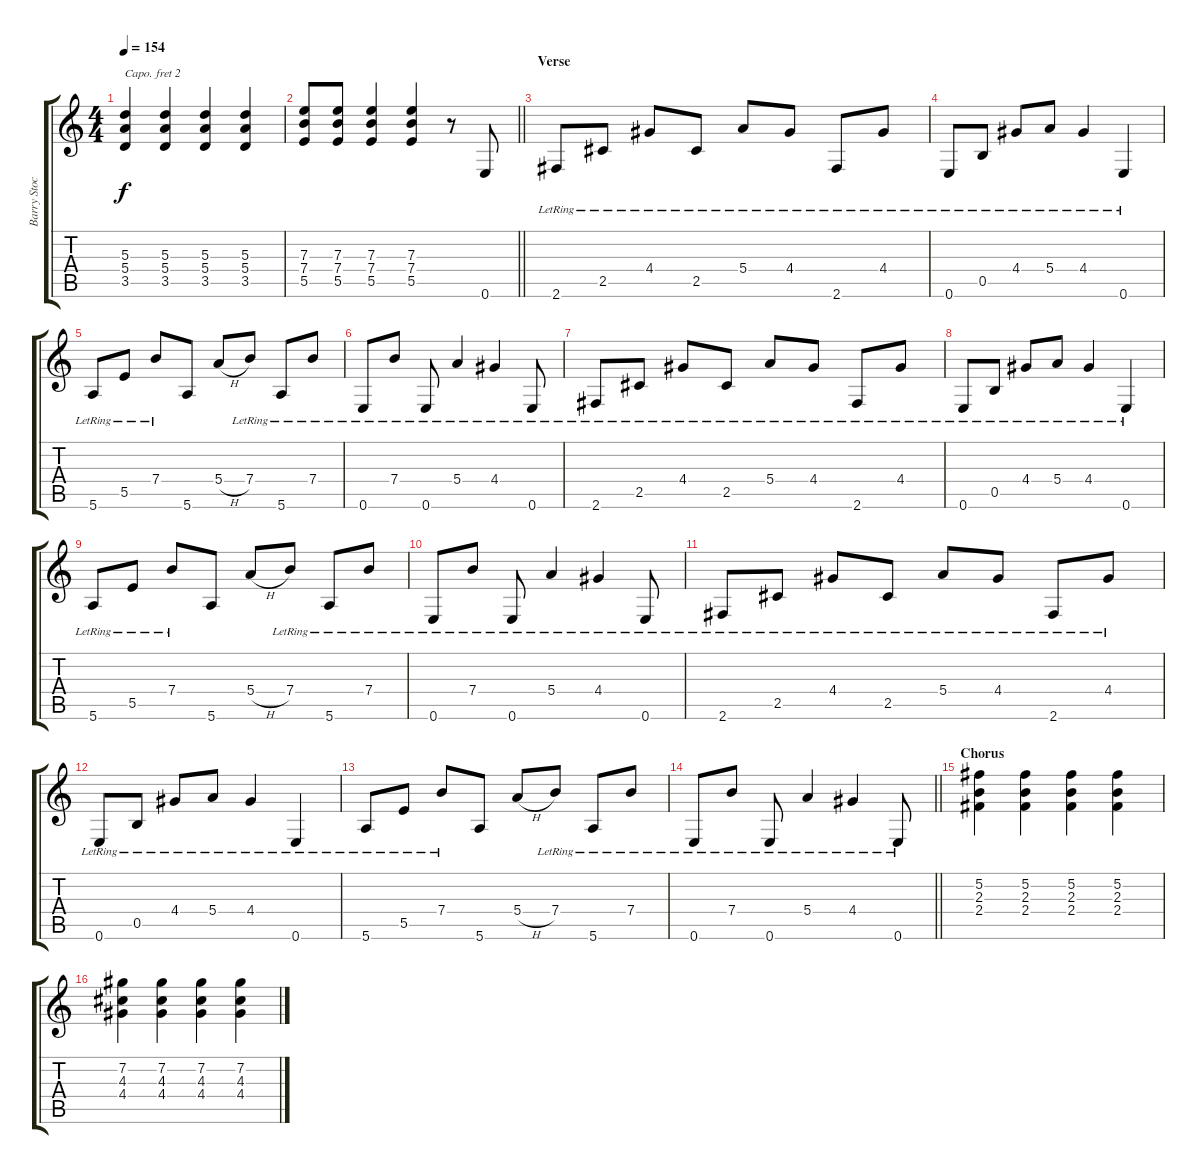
\track ("Barry Stock" "Barry Stoc") {instrument electricguitarclean}
\staff {score tabs}
\capo 2
\tuning (E4 B3 G3 D3 A2 D2) {hide}
\ts (4 4)
\tempo 154
\clef g2
\ks c
(5.3{t} 5.4{t} 3.5{t}).4{dy f} (5.3 5.4 3.5).4 (5.3 5.4 3.5).4 (5.3 5.4 3.5).4 |
\barLineRight lightlight
(7.3 7.4 5.5).8 (7.3 7.4 5.5).8 (7.3 7.4 5.5).4 (7.3 7.4 5.5).4 r.8{instrument electricguitarclean} 0.6.8 |
\section ("" "Verse")
2.6{lr}.8 2.5{lr}.8 4.4{lr}.8 2.5{lr}.8 5.4{lr}.8 4.4{lr}.8 2.6{lr}.8 4.4{lr}.8 |
0.6{lr}.8 0.5{lr}.8 4.4{lr}.8 5.4{lr}.8 4.4{lr}.4 0.6{lr}.4 |
5.6{lr}.8 5.5{lr}.8 7.4{lr}.8 5.6.8 5.4{h}.8 7.4{lr}.8 5.6{lr}.8 7.4{lr}.8 |
0.6{lr}.8 7.4{lr}.8 0.6{lr}.8 5.4{lr}.4 4.4{lr}.4 0.6{lr}.8 |
2.6{lr}.8 2.5{lr}.8 4.4{lr}.8 2.5{lr}.8 5.4{lr}.8 4.4{lr}.8 2.6{lr}.8 4.4{lr}.8 |
0.6{lr}.8 0.5{lr}.8 4.4{lr}.8 5.4{lr}.8 4.4{lr}.4 0.6{lr}.4 |
5.6{lr}.8 5.5{lr}.8 7.4{lr}.8 5.6.8 5.4{h}.8 7.4{lr}.8 5.6{lr}.8 7.4{lr}.8 |
0.6{lr}.8 7.4{lr}.8 0.6{lr}.8 5.4{lr}.4 4.4{lr}.4 0.6{lr}.8 |
2.6{lr}.8 2.5{lr}.8 4.4{lr}.8 2.5{lr}.8 5.4{lr}.8 4.4{lr}.8 2.6{lr}.8 4.4{lr}.8 |
0.6{lr}.8 0.5{lr}.8 4.4{lr}.8 5.4{lr}.8 4.4{lr}.4 0.6{lr}.4 |
5.6{lr}.8 5.5{lr}.8 7.4{lr}.8 5.6.8 5.4{h}.8 7.4{lr}.8 5.6{lr}.8 7.4{lr}.8 |
\barLineRight lightlight
0.6{lr}.8 7.4{lr}.8 0.6{lr}.8 5.4{lr}.4 4.4{lr}.4 0.6{lr}.8 |
\section ("" "Chorus")
(5.2 2.3 2.4).4{instrument distortionguitar} (5.2 2.3 2.4).4 (5.2 2.3 2.4).4 (5.2 2.3 2.4).4 |
(7.2 4.3 4.4).4 (7.2 4.3 4.4).4 (7.2 4.3 4.4).4 (7.2 4.3 4.4).4
